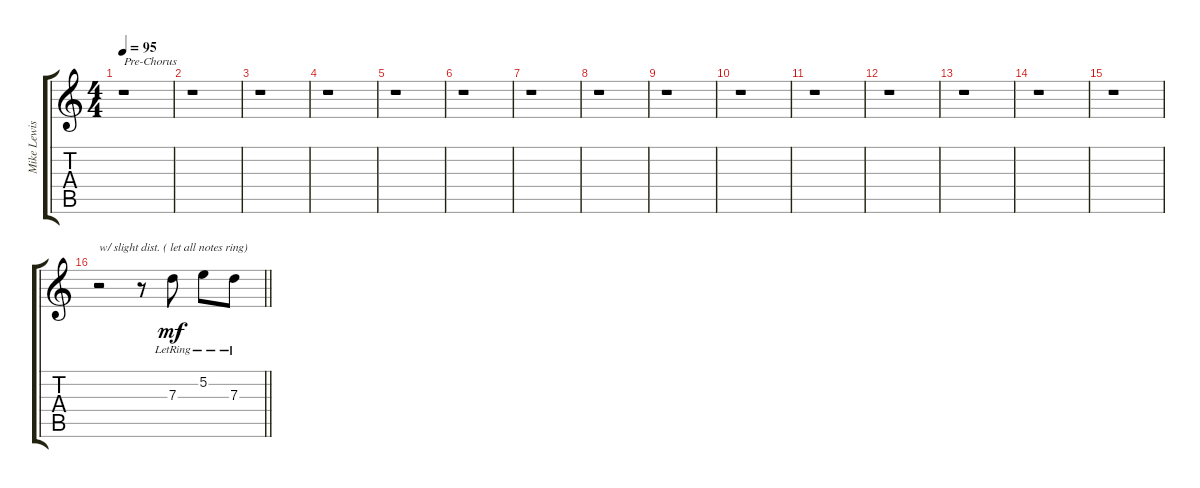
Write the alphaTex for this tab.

\track ("Mike Lewis | Rhythm" "Mike Lewis") {instrument overdrivenguitar}
\staff {score tabs}
\tuning (E4 B3 G3 D3 A2 D2) {hide}
\ts (4 4)
\tempo 95
\clef g2
\ks c
r.1{txt "Pre-Chorus" dy pp} |
r.1 |
r.1 |
r.1 |
r.1 |
r.1 |
r.1 |
r.1 |
r.1 |
r.1 |
r.1 |
r.1 |
r.1 |
r.1 |
r.1 |
\barLineRight lightlight
r.2{txt "w/ slight dist. ( let all notes ring)" instrument electricguitarclean} r.8 7.3{lr}.8{dy mf} 5.2{lr}.8 7.3{lr}.8
